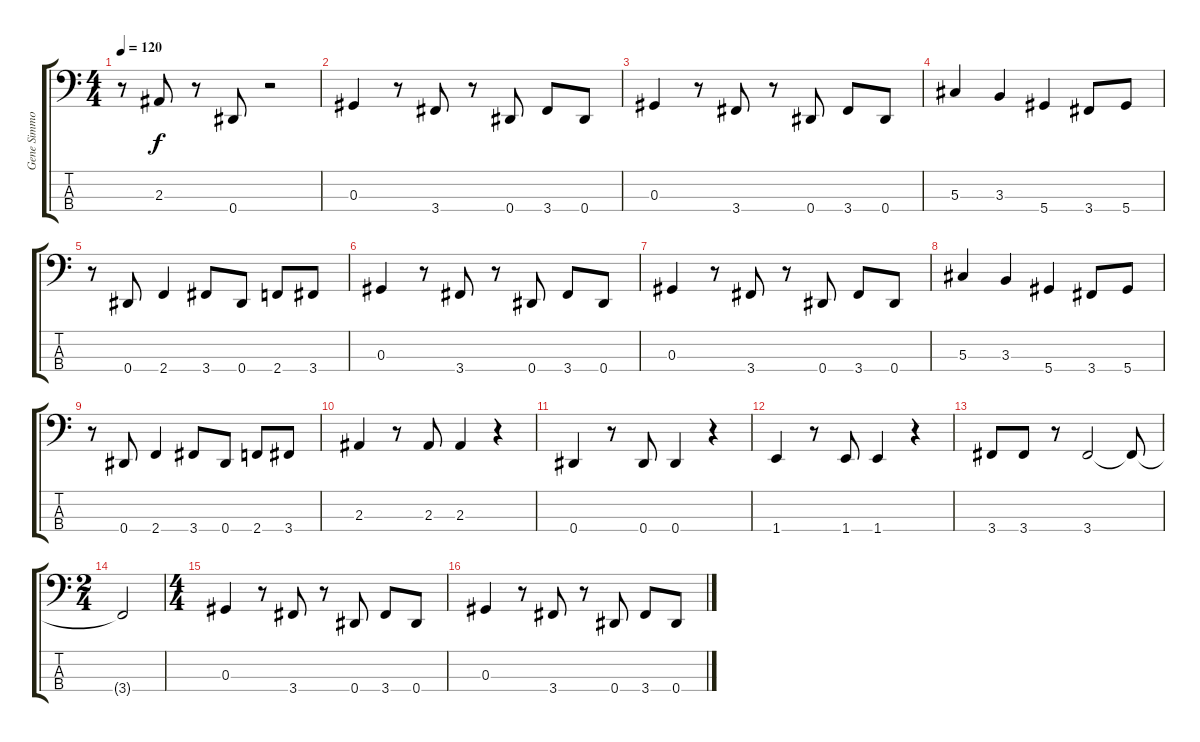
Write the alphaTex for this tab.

\track ("Gene Simmons" "Gene Simmo") {instrument electricbasspick}
\staff {score tabs}
\tuning (Gb2 Db2 Ab1 Eb1) {hide}
\ts (4 4)
\tempo 120
\clef f4
\ks c
r.8{dy f} 2.3.8 r.8 0.4.8 r.2 |
0.3.4 r.8 3.4.8 r.8 0.4.8 3.4.8 0.4.8 |
0.3.4 r.8 3.4.8 r.8 0.4.8 3.4.8 0.4.8 |
5.3.4 3.3.4 5.4.4 3.4.8 5.4.8 |
r.8 0.4.8 2.4.4 3.4.8 0.4.8 2.4.8 3.4.8 |
0.3.4 r.8 3.4.8 r.8 0.4.8 3.4.8 0.4.8 |
0.3.4 r.8 3.4.8 r.8 0.4.8 3.4.8 0.4.8 |
5.3.4 3.3.4 5.4.4 3.4.8 5.4.8 |
r.8 0.4.8 2.4.4 3.4.8 0.4.8 2.4.8 3.4.8 |
2.3.4 r.8 2.3.8 2.3.4 r.4 |
0.4.4 r.8 0.4.8 0.4.4 r.4 |
1.4.4 r.8 1.4.8 1.4.4 r.4 |
3.4.8 3.4.8 r.8 3.4.2 3.4{t}.8 |
\ts (2 4)
3.4{t}.2 |
\ts (4 4)
0.3.4 r.8 3.4.8 r.8 0.4.8 3.4.8 0.4.8 |
0.3.4 r.8 3.4.8 r.8 0.4.8 3.4.8 0.4.8
